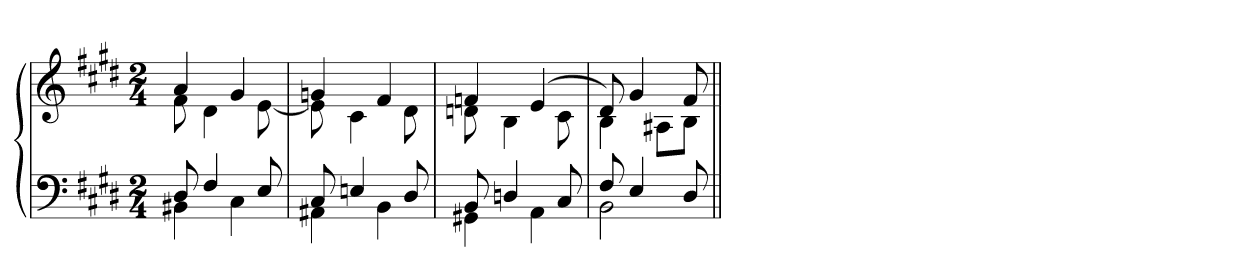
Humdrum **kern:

**kern	**kern
*part1	*part1
*staff2	*staff1
*clefF4	*clefG2
*k[f#c#g#d#]	*k[f#c#g#d#]
*c#:	*c#:
*M2/4	*M2/4
=1	=1
*^	*^
8D#i/	4BB#Xi\	4ai/	8f#i\
4F#i/	.	.	4d#i\
.	4C#i\	4g#i/	.
8Ei/	.	.	[8ei\
=2	=2	=2	=2
8C#i/	4AA#Xi\	4gni/	8ei\]
4Eni/	.	.	4c#i\
.	4BBi\	4f#i/	.
8D#i/	.	.	8d#i\
=3	=3	=3	=3
8BBi/	4GG#Xi\	4fni/	8dni\
4Dni/	.	.	4Bi\
.	4AAi\	(>4ei/	.
8C#i/	.	.	8c#i\
=4	=4	=4	=4
8F#i/	2BBi\	8d#i/)	4Bi\
4Ei/	.	4g#i/	.
.	.	.	8A#Xi\L
8D#i/	.	8f#i/	8Bi\J
*v	*v	*	*
*	*v	*v
=||	=||
*-	*-
